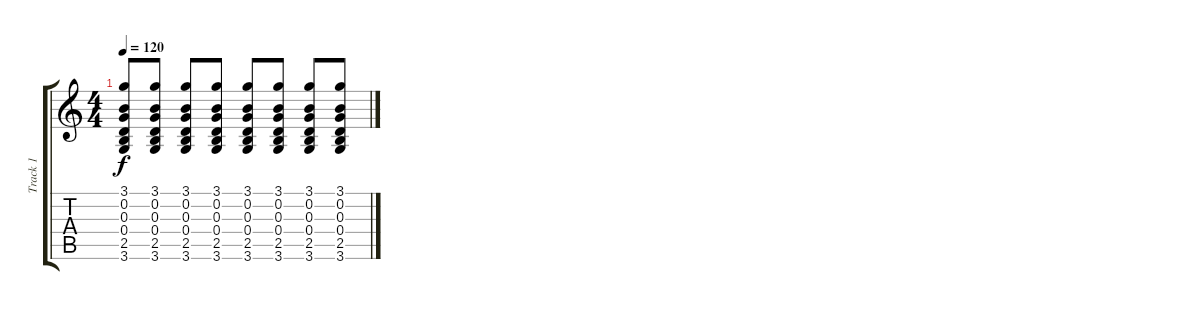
\track ("Track 1" "Track 1") {instrument acousticguitarsteel}
\staff {score tabs}
\tuning (E4 B3 G3 D3 A2 E2) {hide}
\ts (4 4)
\tempo 120
\clef g2
\ks c
(3.1 0.2 0.3 0.4 2.5 3.6).8{dy f} (3.1 0.2 0.3 0.4 2.5 3.6).8 (3.1 0.2 0.3 0.4 2.5 3.6).8 (3.1 0.2 0.3 0.4 2.5 3.6).8 (3.1 0.2 0.3 0.4 2.5 3.6).8 (3.1 0.2 0.3 0.4 2.5 3.6).8 (3.1 0.2 0.3 0.4 2.5 3.6).8 (3.1 0.2 0.3 0.4 2.5 3.6).8
